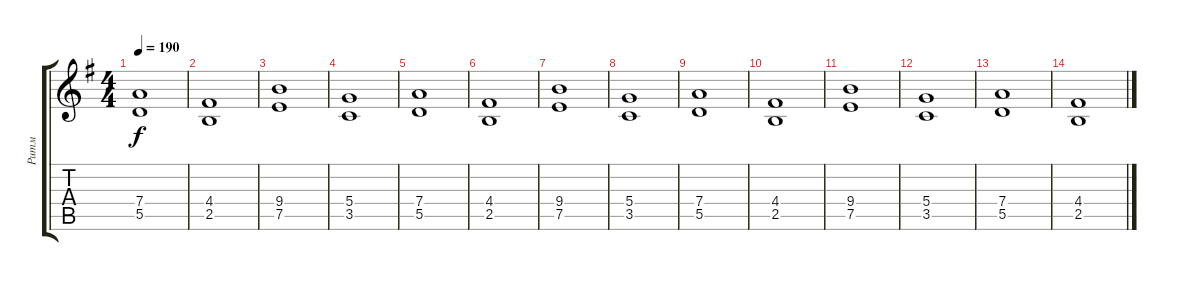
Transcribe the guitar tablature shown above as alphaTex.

\track ("Ритм" "Ритм") {instrument distortionguitar}
\staff {score tabs}
\tuning (E4 B3 G3 D3 A2 E2) {hide}
\ts (4 4)
\tempo 190
\clef g2
\ks g
(7.4 5.5).1{dy f} |
(4.4 2.5).1 |
(9.4 7.5).1 |
(5.4 3.5).1 |
(7.4 5.5).1 |
(4.4 2.5).1 |
(9.4 7.5).1 |
(5.4 3.5).1 |
(7.4 5.5).1 |
(4.4 2.5).1 |
(9.4 7.5).1 |
(5.4 3.5).1 |
(7.4 5.5).1 |
(4.4 2.5).1
